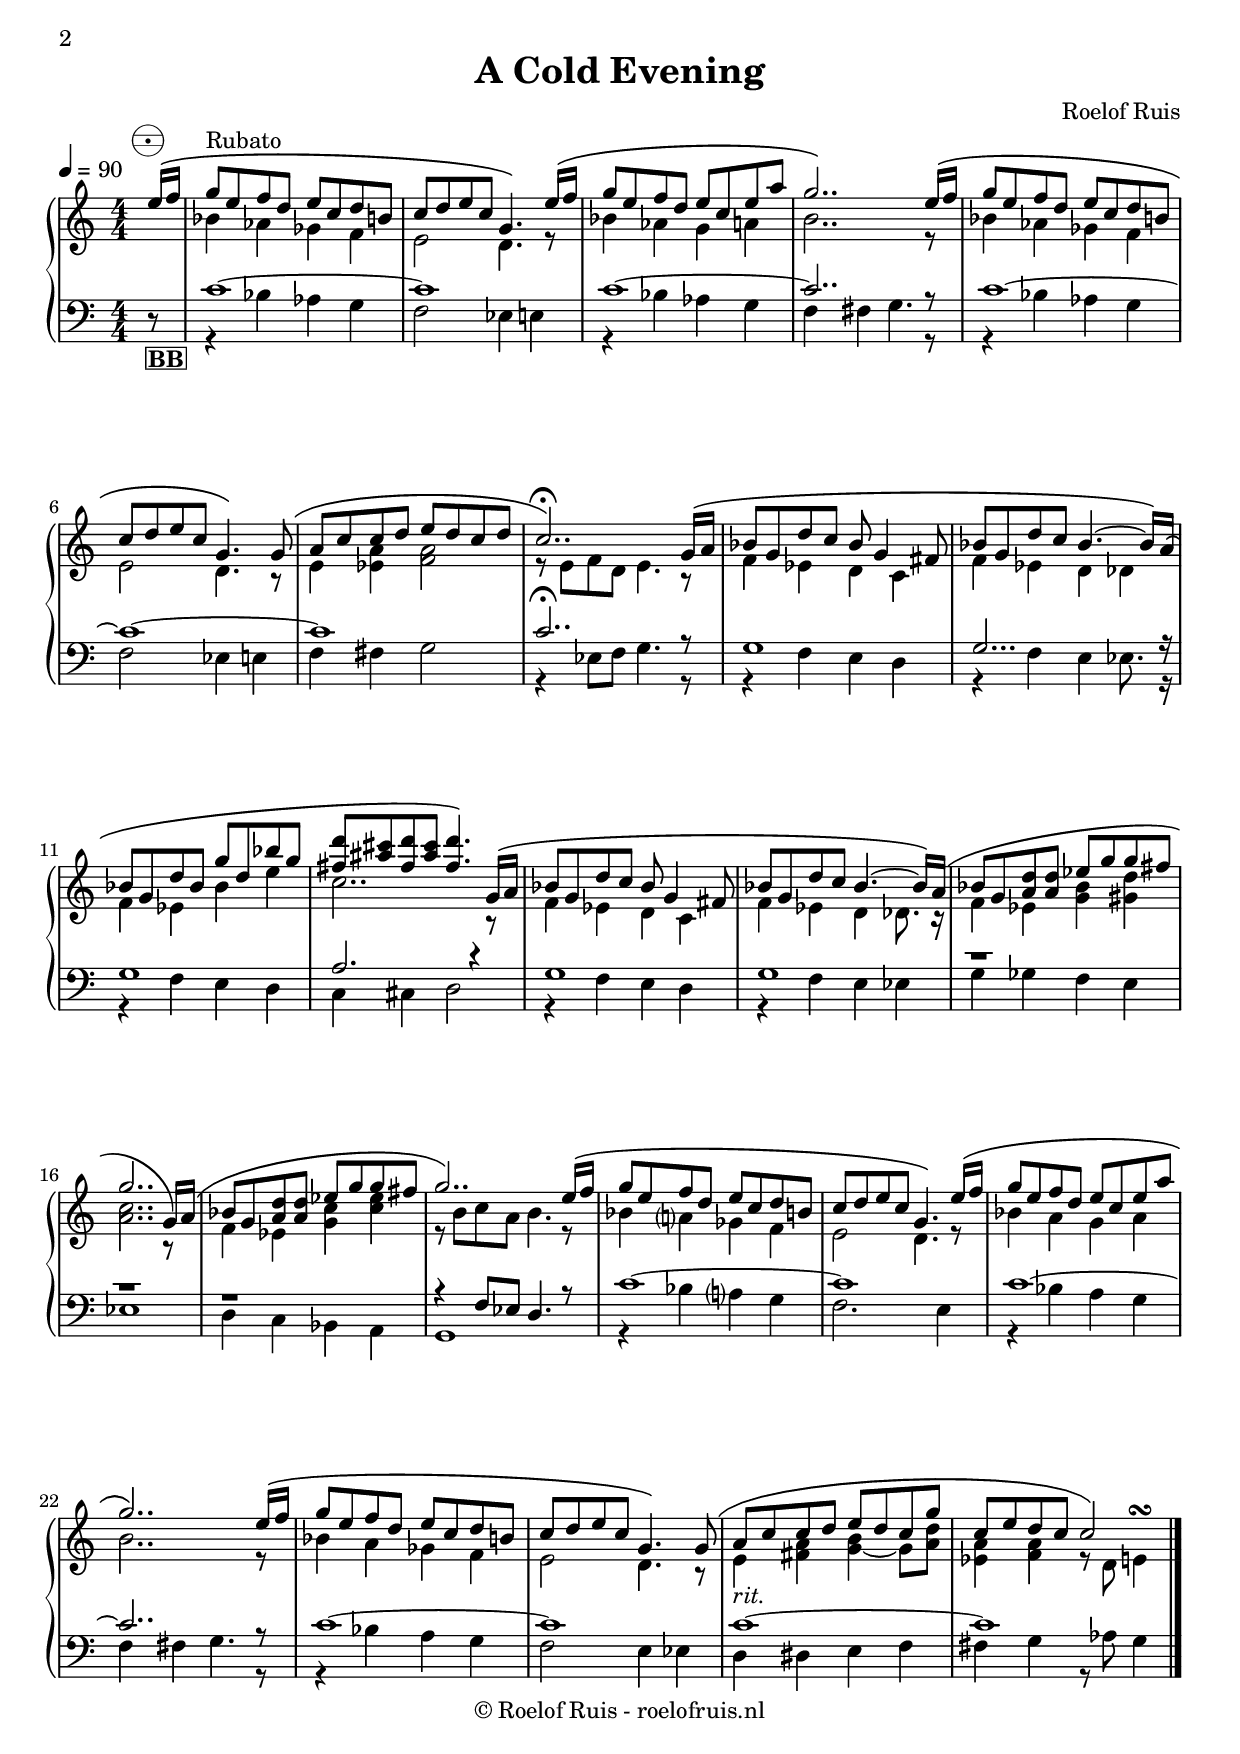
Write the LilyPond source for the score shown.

\version "2.12.0"

\version "2.20.0"

% ---- Bellows ----
out = ^\markup { \musicglyph #"accordion.pull" }
in = ^\markup { \musicglyph #"accordion.push" }

outsub = _\markup { \musicglyph #"accordion.pull" }
insub = _\markup { \musicglyph #"accordion.push" }

% ---- Basses ----
mj = ^\markup { \bold \magnify #0.8 { \roman M } }
mn = ^\markup { \bold \magnify #0.8 { \roman m } }
spt = ^\markup { \bold \magnify #0.8 { \roman 7 } }
vsp = ^\markup { \bold \magnify #0.8 { \roman v7 } }

bbass = _\markup {\box {\bold{BB}}}
sbass = _\markup {\box {\bold{SB}}}

% ---- Registers ----

eightva = \markup {\italic \translate #'(1.8 . 0) \raise #2 \magnify #0.8 {"8va"}}
loco    = \markup {\italic \translate #'(1.8 . 0) \raise #2 \magnify #0.8 {"loco"}}

dot = \markup {
  \musicglyph #"accordion.dot"
}

freebass = \markup {
  \musicglyph #"accordion.freebass"
}

discant = \markup {
  \musicglyph #"accordion.discant"
}

fbrega = ^\markup {
  \whiteout
  \combine
  \freebass
  \raise #1.5 \dot
}

fbregz = ^\markup {
  \whiteout
  \combine
  \freebass
  \raise #0.5 \dot
}

fbregza = ^\markup {
  \whiteout
  \combine
  \freebass
  \combine
  \raise #0.5 \dot
  \raise #1.5 \dot
}

regz = ^\markup {
  \whiteout
  \combine
  \discant
  \raise #0.5 \dot
}

regez = ^\markup {
  \whiteout
  \combine
  \discant
    \combine
    \raise #0.5 \dot
    \eightva
}

rega = ^\markup {
  \whiteout
  \combine
  \discant
  \raise #1.5 \dot
}

regzdba = ^\markup {
  \whiteout
  \combine
  \discant
  \combine
    \raise #0.5 \dot
    \combine
      \raise #1.5 \dot
      \translate #'(-1 . 0) \raise #1.5 \dot
}

regdbav = ^\markup {
  \whiteout
  \combine
  \discant
  \combine
    \raise #2.5 \dot
    \combine
      \raise #1.5 \dot
      \translate #'(-1 . 0) \raise #1.5 \dot
}

regav = ^\markup {
  \whiteout
  \combine
  \discant
  \combine
    \raise #2.5 \dot
    \raise #1.5 \dot
}

regdbaz = ^\markup {
  \whiteout
  \combine
  \discant
  \combine
    \raise #0.5 \dot
    \combine
      \raise #1.5 \dot
      \translate #'(-1 . 0) \raise #1.5 \dot
}

regdba = ^\markup {
  \whiteout
  \combine
  \discant
  \combine
    \raise #1.5 \dot
    \translate #'(-1 . 0) \raise #1.5 \dot
}

regza = ^\markup {
  \whiteout
  \combine
  \discant
  \combine
    \raise #0.5 \dot
    \raise #1.5 \dot
}

regeza = ^\markup {
  \whiteout
  \combine
  \discant
  \combine
    \raise #0.5 \dot
    \combine
      \raise #1.5 \dot
      \eightva
}

regzv = ^\markup {
  \whiteout
  \combine
  \discant
  \combine
    \raise #0.5 \dot
    \raise #2.5 \dot
}

regzav = ^\markup {
  \whiteout
  \combine
  \discant
  \combine
    \raise #2.5 \dot
    \combine
      \raise #1.5 \dot
      \raise #0.5 \dot
}

regezv = ^\markup {
  \whiteout
  \combine
  \discant
  \combine
    \raise #0.5 \dot
    \combine
      \raise #2.5 \dot
      \eightva
}

regzacv = ^\markup {
  \whiteout
  \combine
  \discant
  \combine
    \raise #2.5 \dot
    \combine
      \translate #'(-1 . 0) \raise #1.5 \dot
      \raise #0.5 \dot
}

regzacvl = ^\markup {
  \whiteout
  \combine
  \discant
  \combine
    \raise #2.5 \dot
    \combine
      \translate #'(-1 . 0) \raise #1.5 \dot
      \combine
        \raise # 0.5 \dot
        \loco
}

regzdbav = ^\markup {
  \whiteout
  \combine
  \discant
  \combine
    \raise #2.5 \dot
    \combine
      \raise #1.5 \dot
      \combine
      \translate #'(-1 . 0) \raise #1.5 \dot
      \raise #0.5 \dot
}









% ---- Other functionality ----

simile = \markup "simile"
subp = _\markup{ \italic sub \dynamic p }


staffAccordionRight = {
  \numericTimeSignature
  \key c \major
  \clef treble
  \once \override Score.MetronomeMark #'X-offset = #0
  \tempo 4 = 90
  \time 4/4
  \relative c'' {
    \partial 8 {
      << {
       e16\rega\( f | 
     } \\ {
       s8
     } >>
       
    }

    << {
      g8^\markup {"Rubato"} e f d e c d b |
      c d e c g4.\) e'16\( f |
      g8 e f d e c e a |
      g2..\) e16\( f |
      g8 e f d e c d b |
      c8 d e c g4.\) g8\( |
      a8 c c d e d c d |
      c2..\fermata\) g16\( a |

      bes8 g d' c bes g4 fis8 |
      bes8 g d' c bes4.~ bes16\) a\( |
      bes8 g d' bes g' d bes' g |
      <fis d'>8 <ais cis>8 <fis d'>8 <ais cis>8 <fis d'>4.\) g,16\( a |
      bes8 g d' c bes g4 fis8 |
      bes8 g d' c bes4.~ bes16\) a\( |
      bes8 g <d' a> <d a> es g g fis |
      g2.. g,16\) a\( |
      bes8 g <d' a> <d a> es g g fis |
      g2..\) e16\( f |

      g8 e f d e c d b |
      c d e c g4.\) e'16\( f |
      g8 e f d e c e a |
      g2..\) e16\( f |
      g8 e f d e c d b |
      c8 d e c g4.\) g8\( |
      a c c d e d c g' |
      c, e d c c2\) |
      

    } \\ {
      bes4 as ges f |
      e2 d4. r8 |
      bes'4 as g a | 
      b2.. r8 |
      bes4 as ges f |
      e2 d4. r8 |
      e4 <es a>4 <f a>2 |
      r8 e8 f d e4. r8 |

      f4 es d c |
      f es d des |
      f es bes' e |
      c2.. r8 |
      f,4 es d c |
      f es d des8. r16 |
      f4 es <g bes> <gis d'> |
      <a c>2.. r8 |
      f4 es <g c> <c es> |
      r8 b c a b4. r8 |  
      
      bes4 a? ges f |
      e2 d4. r8 |
      bes'4 a g a | 
      b2.. r8 |
      bes4 a ges f |
      e2 d4. r8 |
      e4_\markup {\italic "rit."} <fis a>4 <g~ b>4 g8 <a d>8 |
      <es a>4 <f a>4 r8 d8 e4^\turn |
      
    } >>
    
    \bar "|."
  }
}

staffAccordionLeft = {
  \numericTimeSignature
  \key c \major
  \clef bass
  \time 4/4
  \relative c' {
    \partial 8 {
      r8\bbass |
    }

    << {
      c1~ |
      c1 |
      c1~ |
      c2.. r8 |
      c1~ |
      c1~ |
      c1 |
      c2..\fermata r8 |

      g1 |
      g2... r16 |
      g1 |
      a2. r4 |
      g1 |
      g1 |
      r1 |
      r1 |
      r1 |
      r4 f8 es d4. r8 |

      c'1~ |
      c1 |
      c1~ |
      c2.. r8 |
      c1~ |
      c1 |
      c1~ |
      c1 |
      
      
    } \\ {
      r4 bes4 as g |
      f2 es4 e4 |
      r4 bes'4 as g |
      f4 fis4 g4. r8 |
      r4 bes4 as g |
      f2 es4 e |
      f4 fis g2 |
      r4 es8 f g4. r8 |
      
      r4 f4 e d |
      r4 f4 e es8. r16 |
      r4 f e d |
      c cis d2 |
      r4 f4 e d |
      r4 f4 e es |
      g4 ges f e |
      es1 |
      d4 c bes a |
      g1 |
      
      r4 bes'4 a? g |
      f2. e4 |
      r4 bes'4 a g |
      f4 fis4 g4. r8 |
      r4 bes4 a g |
      f2 e4 es |
      d4 dis e f |
      fis g r8 as g4 |
      
    } >>
    
    \bar "|."
  }

}


\book {
  
  \header {
    title = "A Cold Evening"
    composer = "Roelof Ruis"
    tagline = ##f
    instrumentName = "Accordion Solo"
    year = "2016"
    description = "A short jazz piece which I wrote while practicing working with jazz harmony."
    info = "For free bass - Difficulty: Hard"
    permission = "Explicit permission is granted to NOVAM Nederland to publish this work on their website for free."
    projecturl = "https://github.com/RoelofRuis/free-sheets"
    version = "November 2020"
  }

  \paper {
    max-systems-per-page = 5
    min-systems-per-page = 5
    indent = 0.0
    ragged-last-bottom = ##f
    print-all-headers = ##t
    
    bookTitleMarkup = \markup {
      \column {
        \vspace #3
        \fill-line { \fontsize #8 \fromproperty #'header:title }
        \vspace #2
        \fill-line { \fontsize #6 \italic \fromproperty #'header:composer }
        \vspace #.5
        \fill-line { \fontsize #2 \fromproperty #'header:year }
        \vspace #3
        \fill-line { \fontsize #4 \fromproperty #'header:instrumentName }
        \vspace #10
        \override #'(line-width . 55)
        \fontsize #1
        \justify-field #'header:description
        \vspace #1
        \fontsize #1
        \justify-field #'header:info
        \vspace #4
        \override #'(line-width . 55)
        \fontsize #1
        \justify-field #'header:permission
        \vspace #1
        \vspace #16
        \justify { \char ##x00A9 Roelof Ruis \concat { " - Version " \fromproperty #'header:version } }
        \typewriter { \fromproperty #'header:projecturl }
      }
    }
    
    oddFooterMarkup = \markup {
      \fill-line {
        \center-column {
          \on-the-fly #part-first-page ""
          \on-the-fly #not-first-page \line { \char ##x00A9 Roelof Ruis - roelofruis.nl }
        }
      }
    }  
  }

  \score {
    \header {
      breakbefore = ##t
    }

    \new PianoStaff <<
      \new Staff = "right" \with {
        midiInstrument = "harmonica"
      } \staffAccordionRight
      \new Staff = "left" \with {
        midiInstrument = "harmonica"
      } \staffAccordionLeft
    >>

    \layout {}
    
    \midi {}
  }
}
